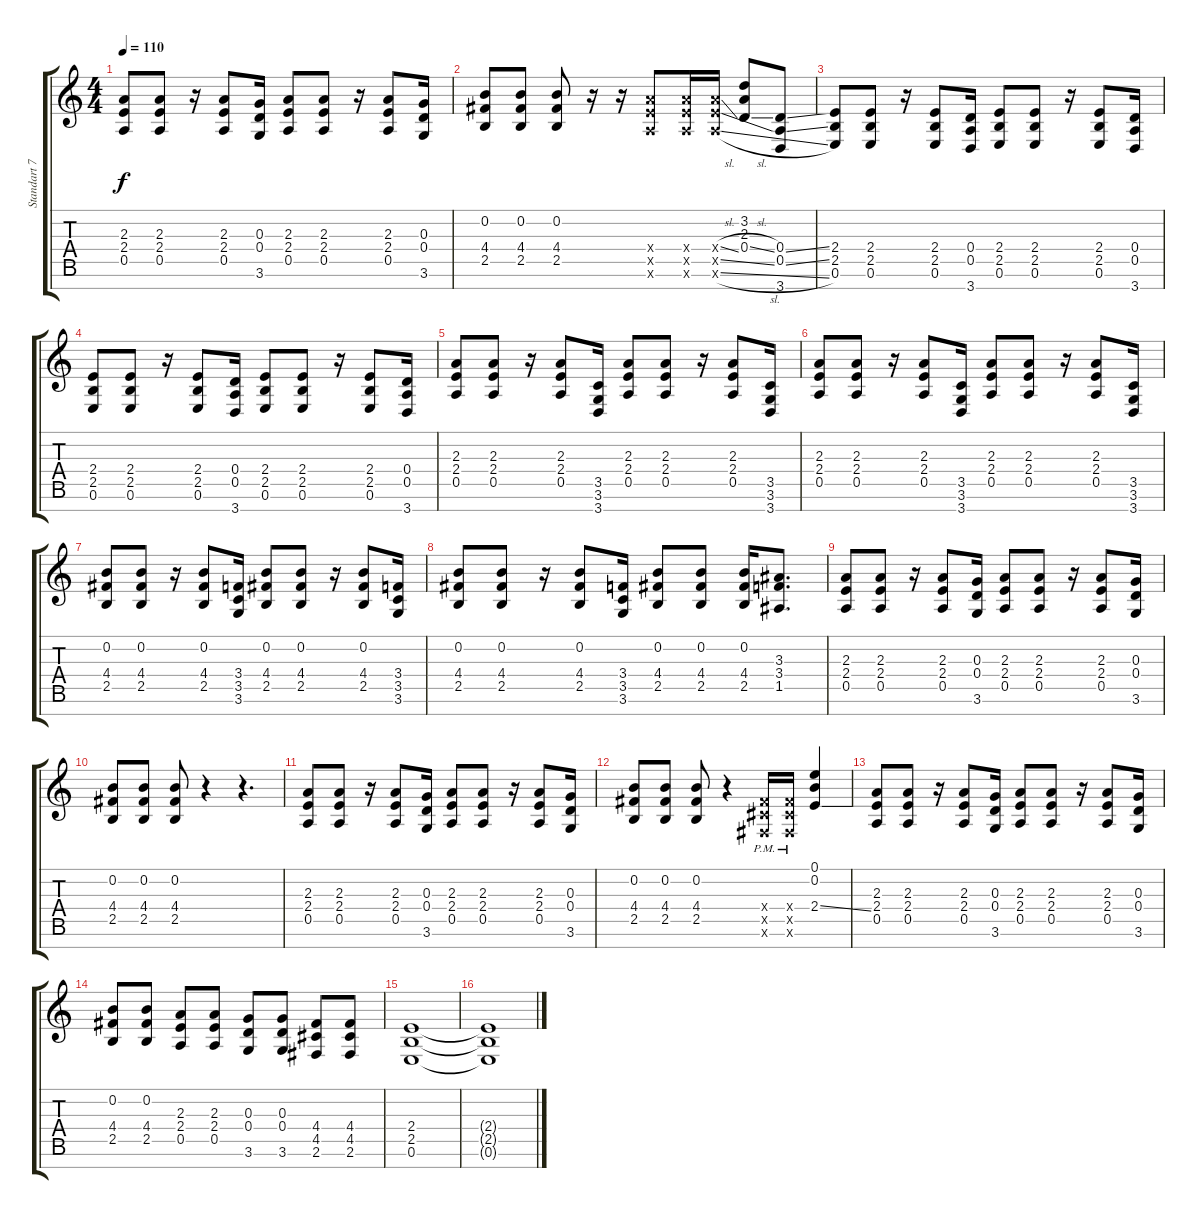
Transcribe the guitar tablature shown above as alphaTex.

\track ("Standart 7 Strings Electric Guitar" "Standart 7") {instrument distortionguitar}
\staff {score tabs}
\tuning (E4 B3 G3 D3 A2 E2 B1) {hide}
\ts (4 4)
\tempo 110
\clef g2
\ks c
(2.3 2.4 0.5).8{dy f} (2.3 2.4 0.5).8 r.16 (2.3 2.4 0.5).8 (0.3 0.4 3.6).16 (2.3 2.4 0.5).8 (2.3 2.4 0.5).8 r.16 (2.3 2.4 0.5).8 (0.3 0.4 3.6).16 |
(0.2 4.4 2.5).8 (0.2 4.4 2.5).8 (0.2 4.4 2.5).8 r.16 r.16 (7.4{x} 7.5{x} 5.6{x}).8 (7.4{x} 7.5{x} 5.6{x}).16 (7.4{sl x} 7.5{sl x} 5.6{sl x}).16 (3.2 2.3 0.4{sl}).8 (0.4{ss} 0.5{ss} 3.7).8 |
(2.4 2.5 0.6).8 (2.4 2.5 0.6).8 r.16 (2.4 2.5 0.6).8 (0.4 0.5 3.7).16 (2.4 2.5 0.6).8 (2.4 2.5 0.6).8 r.16 (2.4 2.5 0.6).8 (0.4 0.5 3.7).16 |
(2.4 2.5 0.6).8 (2.4 2.5 0.6).8 r.16 (2.4 2.5 0.6).8 (0.4 0.5 3.7).16 (2.4 2.5 0.6).8 (2.4 2.5 0.6).8 r.16 (2.4 2.5 0.6).8 (0.4 0.5 3.7).16 |
(2.3 2.4 0.5).8 (2.3 2.4 0.5).8 r.16 (2.3 2.4 0.5).8 (3.5 3.6 3.7).16 (2.3 2.4 0.5).8 (2.3 2.4 0.5).8 r.16 (2.3 2.4 0.5).8 (3.5 3.6 3.7).16 |
(2.3 2.4 0.5).8 (2.3 2.4 0.5).8 r.16 (2.3 2.4 0.5).8 (3.5 3.6 3.7).16 (2.3 2.4 0.5).8 (2.3 2.4 0.5).8 r.16 (2.3 2.4 0.5).8 (3.5 3.6 3.7).16 |
(0.2 4.4 2.5).8 (0.2 4.4 2.5).8 r.16 (0.2 4.4 2.5).8 (3.4 3.5 3.6).16 (0.2 4.4 2.5).8 (0.2 4.4 2.5).8 r.16 (0.2 4.4 2.5).8 (3.4 3.5 3.6).16 |
(0.2 4.4 2.5).8 (0.2 4.4 2.5).8 r.16 (0.2 4.4 2.5).8 (3.4 3.5 3.6).16 (0.2 4.4 2.5).8 (0.2 4.4 2.5).8 (0.2 4.4 2.5).16 (3.3 3.4 1.5).8{d} |
(2.3 2.4 0.5).8 (2.3 2.4 0.5).8 r.16 (2.3 2.4 0.5).8 (0.3 0.4 3.6).16 (2.3 2.4 0.5).8 (2.3 2.4 0.5).8 r.16 (2.3 2.4 0.5).8 (0.3 0.4 3.6).16 |
(0.2 4.4 2.5).8 (0.2 4.4 2.5).8 (0.2 4.4 2.5).8 r.4 r.4{d} |
(2.3 2.4 0.5).8 (2.3 2.4 0.5).8 r.16 (2.3 2.4 0.5).8 (0.3 0.4 3.6).16 (2.3 2.4 0.5).8 (2.3 2.4 0.5).8 r.16 (2.3 2.4 0.5).8 (0.3 0.4 3.6).16 |
(0.2 4.4 2.5).8 (0.2 4.4 2.5).8 (0.2 4.4 2.5).8 r.4 (4.4{pm x} 4.5{pm x} 2.6{pm x}).16 (4.4{pm x} 4.5{pm x} 2.6{pm x}).16 (0.1 0.2 2.4{ss}).4 |
(2.3 2.4 0.5).8 (2.3 2.4 0.5).8 r.16 (2.3 2.4 0.5).8 (0.3 0.4 3.6).16 (2.3 2.4 0.5).8 (2.3 2.4 0.5).8 r.16 (2.3 2.4 0.5).8 (0.3 0.4 3.6).16 |
(0.2 4.4 2.5).8 (0.2 4.4 2.5).8 (2.3 2.4 0.5).8 (2.3 2.4 0.5).8 (0.3 0.4 3.6).8 (0.3 0.4 3.6).8 (4.4 4.5 2.6).8 (4.4 4.5 2.6).8 |
(2.4 2.5 0.6).1 |
(2.4{t} 2.5{t} 0.6{t}).1
